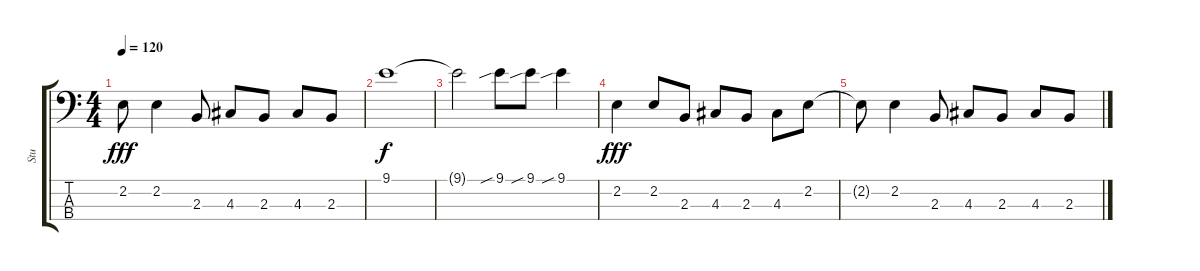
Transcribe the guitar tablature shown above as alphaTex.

\track ("Stu" "Stu") {instrument electricbassfinger}
\staff {score tabs}
\tuning (G2 D2 A1 E1) {hide}
\ts (4 4)
\tempo 120
\clef f4
\ks c
2.2{t}.8{dy fff} 2.2.4 2.3.8 4.3.8 2.3.8 4.3.8 2.3.8 |
9.1{t}.1{dy f} |
9.1{t}.2 9.1{sib}.8{volume 16} 9.1{sib}.8 9.1{sib}.4 |
2.2.4{dy fff volume 13} 2.2.8 2.3.8 4.3.8 2.3.8 4.3.8 2.2.8 |
2.2{t}.8 2.2.4 2.3.8 4.3.8 2.3.8 4.3.8 2.3.8
